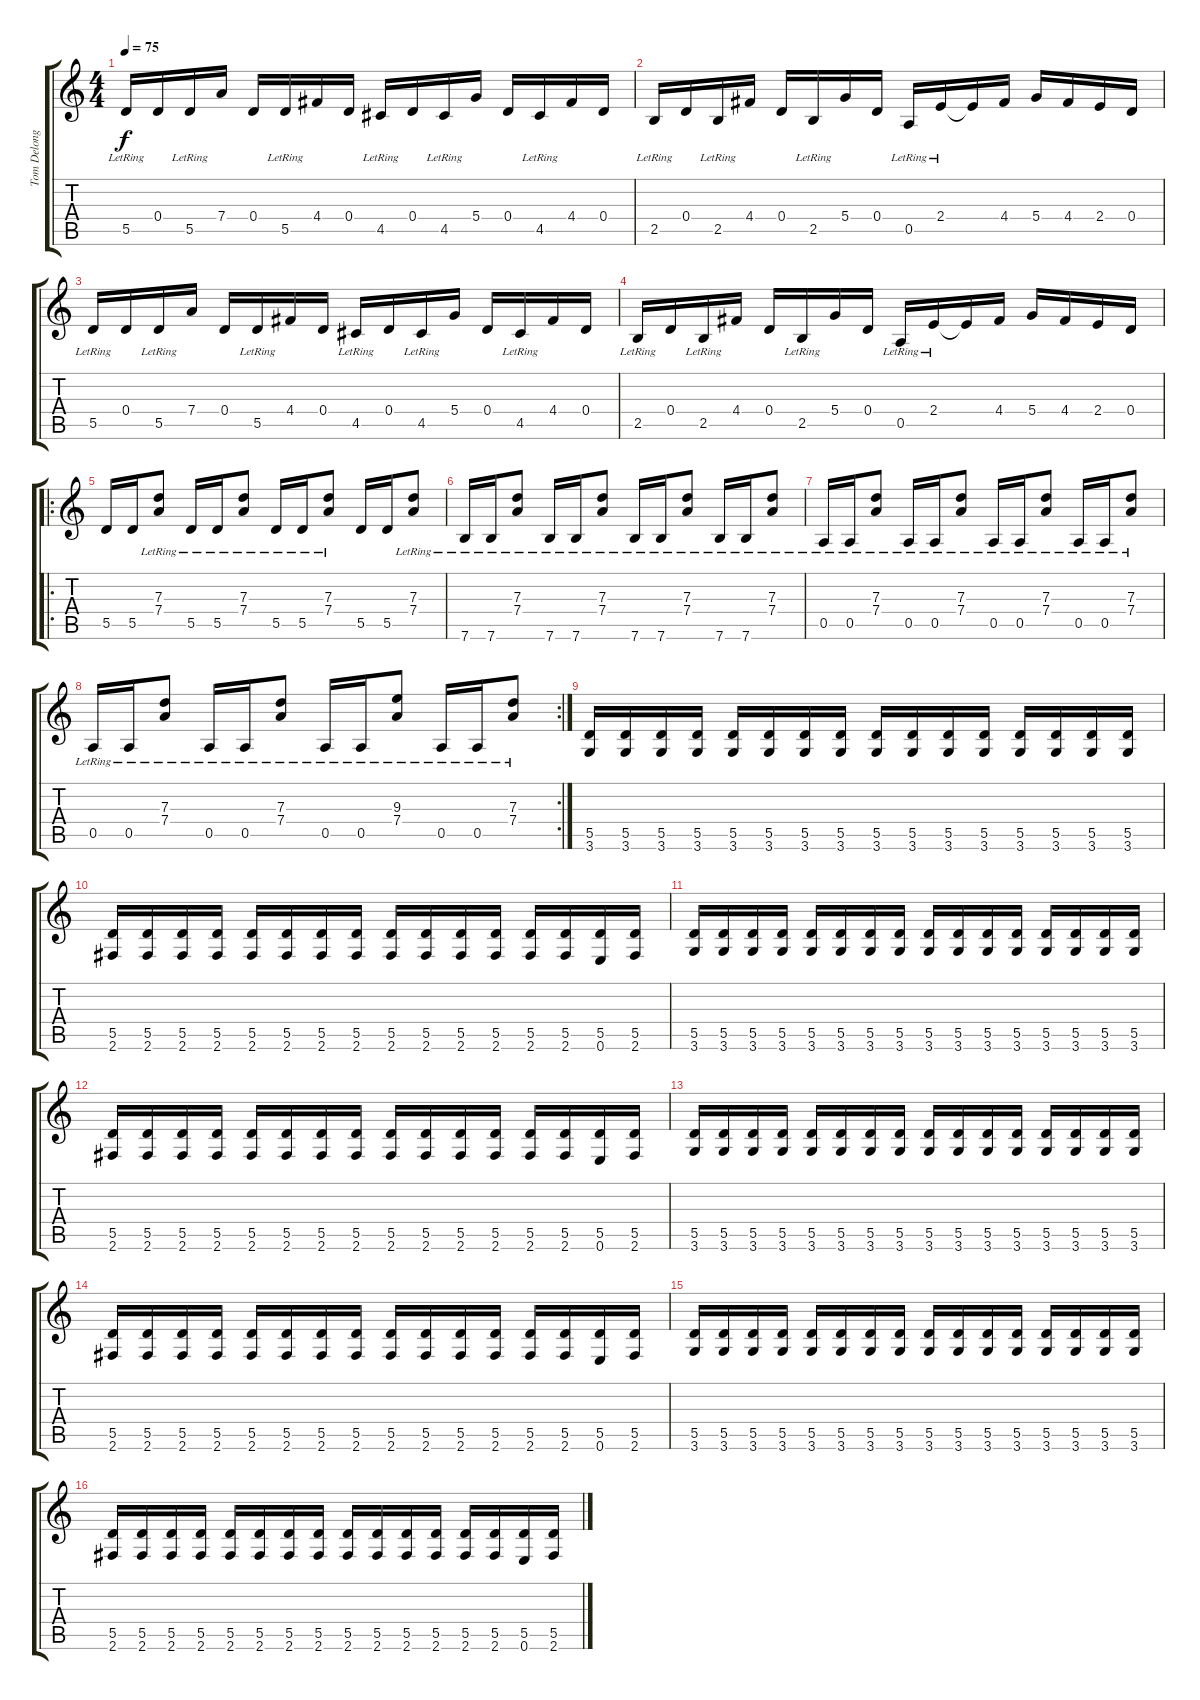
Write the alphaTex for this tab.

\track ("Tom Delonge" "Tom Delong") {instrument electricguitarjazz}
\staff {score tabs}
\tuning (E4 B3 G3 D3 A2 E2) {hide}
\ts (4 4)
\tempo 75
\clef g2
\ks c
5.5{lr}.16{dy f} 0.4.16 5.5{lr}.16 7.4.16 0.4.16 5.5{lr}.16 4.4.16 0.4.16 4.5{lr}.16 0.4.16 4.5{lr}.16 5.4.16 0.4.16 4.5{lr}.16 4.4.16 0.4.16 |
2.5{lr}.16 0.4.16 2.5{lr}.16 4.4.16 0.4.16 2.5{lr}.16 5.4.16 0.4.16 0.5{lr}.16 2.4{lr}.16 2.4{t}.16 4.4.16 5.4.16 4.4.16 2.4.16 0.4.16 |
5.5{lr}.16 0.4.16 5.5{lr}.16 7.4.16 0.4.16 5.5{lr}.16 4.4.16 0.4.16 4.5{lr}.16 0.4.16 4.5{lr}.16 5.4.16 0.4.16 4.5{lr}.16 4.4.16 0.4.16 |
2.5{lr}.16 0.4.16 2.5{lr}.16 4.4.16 0.4.16 2.5{lr}.16 5.4.16 0.4.16 0.5{lr}.16 2.4{lr}.16 2.4{t}.16 4.4.16 5.4.16 4.4.16 2.4.16 0.4.16 |
\ro
5.5.16 5.5.16 (7.3{lr} 7.4{lr}).8 5.5{lr}.16 5.5{lr}.16 (7.3{lr} 7.4{lr}).8 5.5{lr}.16 5.5{lr}.16 (7.3{lr} 7.4{lr}).8 5.5.16 5.5.16 (7.3{lr} 7.4{lr}).8 |
7.6{lr}.16 7.6{lr}.16 (7.3{lr} 7.4{lr}).8 7.6{lr}.16 7.6{lr}.16 (7.3{lr} 7.4{lr}).8 7.6{lr}.16 7.6{lr}.16 (7.3{lr} 7.4{lr}).8 7.6{lr}.16 7.6{lr}.16 (7.3{lr} 7.4{lr}).8 |
0.5{lr}.16 0.5{lr}.16 (7.3{lr} 7.4{lr}).8 0.5{lr}.16 0.5{lr}.16 (7.3{lr} 7.4{lr}).8 0.5{lr}.16 0.5{lr}.16 (7.3{lr} 7.4{lr}).8 0.5{lr}.16 0.5{lr}.16 (7.3{lr} 7.4{lr}).8 |
\rc 2
0.5{lr}.16 0.5{lr}.16 (7.3{lr} 7.4{lr}).8 0.5{lr}.16 0.5{lr}.16 (7.3{lr} 7.4{lr}).8 0.5{lr}.16 0.5{lr}.16 (9.3{lr} 7.4{lr}).8 0.5{lr}.16 0.5{lr}.16 (7.3{lr} 7.4{lr}).8 |
(5.5 3.6).16{volume 16 balance 0 instrument distortionguitar} (5.5 3.6).16 (5.5 3.6).16 (5.5 3.6).16 (5.5 3.6).16 (5.5 3.6).16 (5.5 3.6).16 (5.5 3.6).16 (5.5 3.6).16 (5.5 3.6).16 (5.5 3.6).16 (5.5 3.6).16 (5.5 3.6).16 (5.5 3.6).16 (5.5 3.6).16 (5.5 3.6).16 |
(5.5 2.6).16 (5.5 2.6).16 (5.5 2.6).16 (5.5 2.6).16 (5.5 2.6).16 (5.5 2.6).16 (5.5 2.6).16 (5.5 2.6).16 (5.5 2.6).16 (5.5 2.6).16 (5.5 2.6).16 (5.5 2.6).16 (5.5 2.6).16 (5.5 2.6).16 (5.5 0.6).16 (5.5 2.6).16 |
(5.5 3.6).16 (5.5 3.6).16 (5.5 3.6).16 (5.5 3.6).16 (5.5 3.6).16 (5.5 3.6).16 (5.5 3.6).16 (5.5 3.6).16 (5.5 3.6).16 (5.5 3.6).16 (5.5 3.6).16 (5.5 3.6).16 (5.5 3.6).16 (5.5 3.6).16 (5.5 3.6).16 (5.5 3.6).16 |
(5.5 2.6).16 (5.5 2.6).16 (5.5 2.6).16 (5.5 2.6).16 (5.5 2.6).16 (5.5 2.6).16 (5.5 2.6).16 (5.5 2.6).16 (5.5 2.6).16 (5.5 2.6).16 (5.5 2.6).16 (5.5 2.6).16 (5.5 2.6).16 (5.5 2.6).16 (5.5 0.6).16 (5.5 2.6).16 |
(5.5 3.6).16{volume 16 balance 0 instrument distortionguitar} (5.5 3.6).16 (5.5 3.6).16 (5.5 3.6).16 (5.5 3.6).16 (5.5 3.6).16 (5.5 3.6).16 (5.5 3.6).16 (5.5 3.6).16 (5.5 3.6).16 (5.5 3.6).16 (5.5 3.6).16 (5.5 3.6).16 (5.5 3.6).16 (5.5 3.6).16 (5.5 3.6).16 |
(5.5 2.6).16 (5.5 2.6).16 (5.5 2.6).16 (5.5 2.6).16 (5.5 2.6).16 (5.5 2.6).16 (5.5 2.6).16 (5.5 2.6).16 (5.5 2.6).16 (5.5 2.6).16 (5.5 2.6).16 (5.5 2.6).16 (5.5 2.6).16 (5.5 2.6).16 (5.5 0.6).16 (5.5 2.6).16 |
(5.5 3.6).16{volume 16 balance 0 instrument distortionguitar} (5.5 3.6).16 (5.5 3.6).16 (5.5 3.6).16 (5.5 3.6).16 (5.5 3.6).16 (5.5 3.6).16 (5.5 3.6).16 (5.5 3.6).16 (5.5 3.6).16 (5.5 3.6).16 (5.5 3.6).16 (5.5 3.6).16 (5.5 3.6).16 (5.5 3.6).16 (5.5 3.6).16 |
(5.5 2.6).16 (5.5 2.6).16 (5.5 2.6).16 (5.5 2.6).16 (5.5 2.6).16 (5.5 2.6).16 (5.5 2.6).16 (5.5 2.6).16 (5.5 2.6).16 (5.5 2.6).16 (5.5 2.6).16 (5.5 2.6).16 (5.5 2.6).16 (5.5 2.6).16 (5.5 0.6).16 (5.5 2.6).16
